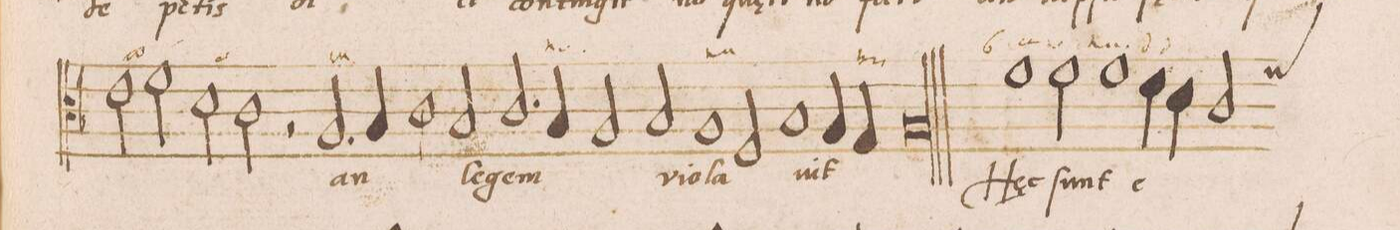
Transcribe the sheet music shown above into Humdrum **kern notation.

**kern	**text
*I"ALTVS	*
*clefC3	*
*k[b-]	*
*met(C|)	*
*M2/1	*
2eny\	lap-
2f\	-ſum
2d\	fę-
2c\	-cit
*	*Xij
=61-	=61-
2r	.
2.A/	an
4B-/	.
1c\	.
=62-	=62-
2B-/	le-
2.c/	-gem
4B-/	.
=63-	=63-
2A/	.
2B-/	vi-
1A	-o-
=64-	=64-
2F/	-la-
1B-	.
4A/	-uit
4G/	.
=65-	=65-
0Al	.
=66||	=66||
1f	Hęc
2f\	ſunt
1f\	e-
=67-	=67-
4e\	.
4d\	.
*custos:f	*
2c/	.
*-	*-
